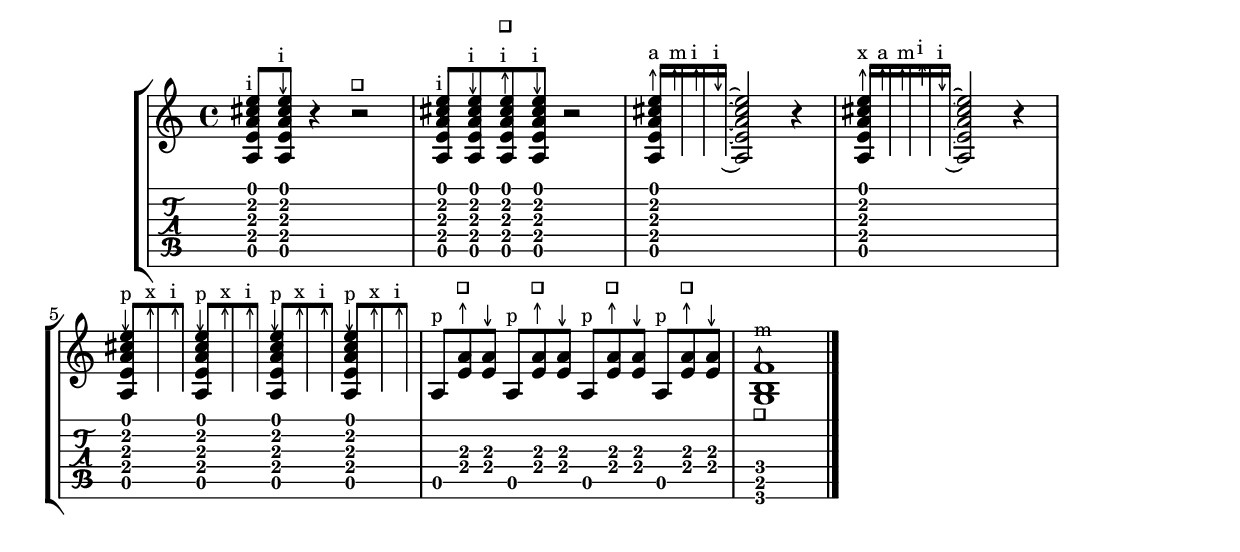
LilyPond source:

%% DO NOT EDIT this file manually; it is automatically
%% generated from LSR http://lsr.dsi.unimi.it
%% Make any changes in LSR itself, or in Documentation/snippets/new/ ,
%% and then run scripts/auxiliar/makelsr.py
%%
%% This file is in the public domain.
\version "2.17.20"

\header {
  lsrtags = "fretted-strings, specific-notation, stylesheet, version-specific"

  texidoc = "
For flamenco guitar, special notation is used:


* a golpe symbol to indicate a slap on the guitar body with the nail of
the ring finger * an arrow to indicate (the direction of) strokes *
different letters for fingering (@qq{p}: thumb, @qq{i}: index finger,
@qq{m}: middle finger, @qq{a}: ring finger and @qq{x}: little finger) *
3- and 4-finger rasgueados; stroke upwards with all fingers, ending
with an up- and down using the index finger * abanicos: strokes (in
tuples) with thumb (down), little and index finger (both up). There's
also an abanico 2 where middle and ring finger are used instead of the
little finger. * alza pua: fast playing with the thumb


Most figures use arrows in combination with fingering; with abanicos
and rasgueados, noteheads are printed only for the first chord.

This snippet contains some header-like code that can be copied as
@samp{flamenco.ly} and included in source files.

"
  doctitle = "Flamenco notation"
} % begin verbatim


%%%%%%%%%%%%%%%%%%%%%%%%%%%%%%%%%%%%%%%%%%%
%%%%%%%  Cut here ----- Start 'flamenco.ly'

% Text indicators
abanico = \markup { \italic Abanico }
rasgueaso = \markup { \italic Ras. }
alzapua = \markup { \italic Alzapua }

% Finger stroke symbols
strokeUp = \markup { \postscript #"
  0.1     setlinewidth
  0.5 0   moveto
  0.5 2   lineto
  0.2 1.4 lineto
  0.5 2   moveto
  0.8 1.4 lineto
  stroke
"}

strokeDown = \markup { \postscript #"
  0.1     setlinewidth
  0.5 2   moveto
  0.5 0   lineto
  0.2 0.6 lineto
  0.5 0   moveto
  0.8 0.6 lineto
  stroke
"}

% Golpe symbol
golpe = \markup { \postscript #"
  0.2 setlinewidth
  0 0 moveto
  1 0 lineto
  1 1 lineto
  stroke
  "\postscript #"
  0.1       setlinewidth
  -0.6 -0.1  moveto
  -0.6  1.0 lineto
  0.5  1.0 lineto
  stroke
"}

strokeUpGolpe = \markup { \column { \golpe \line { \strokeUp } } }
iUpGolpe = \markup { \column { \golpe \line { \small i } \line { \strokeUp } } }

% Strokes for all fingers
pUp   = \markup { \column { \small p \line { \strokeUp } } }
pDown = \markup { \column { \small p \line { \strokeDown } } }
iUp   = \markup { \column { \small i \line { \strokeUp } } }
iDown = \markup { \column { \small i \line { \strokeDown } } }
mUp   = \markup { \column { \small m \line { \strokeUp } } }
mDown = \markup { \column { \small m \line { \strokeDown } } }
aUp   = \markup { \column { \small a \line { \strokeUp } } }
aDown = \markup { \column { \small a \line { \strokeDown } } }
xUp   = \markup { \column { \small x \line { \strokeUp } } }
xDown = \markup { \column { \small x \line { \strokeDown } } }


% Just handy :)
tupletOff = {
  \once \override TupletNumber.stencil = ##f
  \once \override TupletBracket.stencil = ##f
}

tupletsOff = {
  \override TupletNumber.stencil = ##f
  \override TupletBracket.bracket-visibility = #'if-no-beam
}

tupletsOn = {
  \override TupletBracket.bracket-visibility = #'default
  \revert TupletNumber.stencil
}

headsOff = {
  \override TabNoteHead.transparent = ##t
  \override NoteHead.transparent = ##t
  \override NoteHead.no-ledgers = ##t
}

headsOn = {
  \override TabNoteHead.transparent = ##f
  \override NoteHead.transparent = ##f
  \override NoteHead.no-ledgers = ##f
}

%%%%%%%  Cut here ----- End 'flamenco.ly'
%%%%%%%%%%%%%%%%%%%%%%%%%%%%%%%%%%%%%%%%%

part = \relative c' {
  <a, e' a cis e>8^\iUp
  <a e' a cis e>8^\iDown
  r4
  r2^\golpe

  <a e' a cis e>8^\iUp
  <a e' a cis e>8^\iDown
  <a e' a cis e>8^\iUpGolpe
  <a e' a cis e>8^\iDown
  r2

  <a e' a cis e>16^\aUp
  \headsOff
  <a e' a cis e>^\mUp
  <a e' a cis e>^\iUp
  <a e' a cis e>^\iDown~
  \headsOn
  <a e' a cis e>2
  r4

  \tupletOff
  \tuplet 5/4 {
    <a e' a cis e>16^\xUp
    \headsOff
    <a e' a cis e>^\aUp
    <a e' a cis e>^\mUp
    <a e' a cis e>^\iUp
    <a e' a cis e>^\iDown~
    \headsOn
  }
  <a e' a cis e>2
  r4

  \tupletsOff
  \tuplet 3/2 {
    <a e' a cis e>8^\pDown
    \headsOff
    <a e' a cis e>^\xUp
    <a e' a cis e>^\iUp
    \headsOn
  }

  \tuplet 3/2 {
    <a e' a cis e>8^\pDown
    \headsOff
    <a e' a cis e>^\xUp
    <a e' a cis e>^\iUp
    \headsOn
  }

  \tuplet 3/2 {
    <a e' a cis e>8^\pDown
    \headsOff
    <a e' a cis e>^\xUp
    <a e' a cis e>^\iUp
    \headsOn
  }
  \tuplet 3/2 {
    <a e' a cis e>8^\pDown
    \headsOff
    <a e' a cis e>^\xUp
    <a e' a cis e>^\iUp
    \headsOn
  }

  \tupletsOff
  \override Beam.positions = #'(2 . 2)
  \tuplet 3/2 {
    a8^\markup{ \small p }
    <e' a>^\strokeUpGolpe
    <e a>^\strokeDown
  }
  \tuplet 3/2 {
    a,8^\markup{ \small p }
    <e' a>^\strokeUpGolpe
    <e a>^\strokeDown
  }
  \tuplet 3/2 {
    a,8^\markup{ \small p }
    <e' a>^\strokeUpGolpe
    <e a>^\strokeDown
  }
  \tuplet 3/2 {
    a,8^\markup{ \small p }
    <e' a>^\strokeUpGolpe
    <e a>^\strokeDown
  }
  \tupletsOn

  \once \override TextScript.extra-offset = #'(0 . -1)
  <g, b f'>1_\golpe^\mUp
  \bar "|."
}

\score {
  \new StaffGroup <<
    \context Staff = "part" <<
      \clef G
      \transpose c c'
      {
        \part
      }
    >>
    \context TabStaff {
      \part
    }
  >>
  \layout {
    ragged-right = ##t
  }
}
